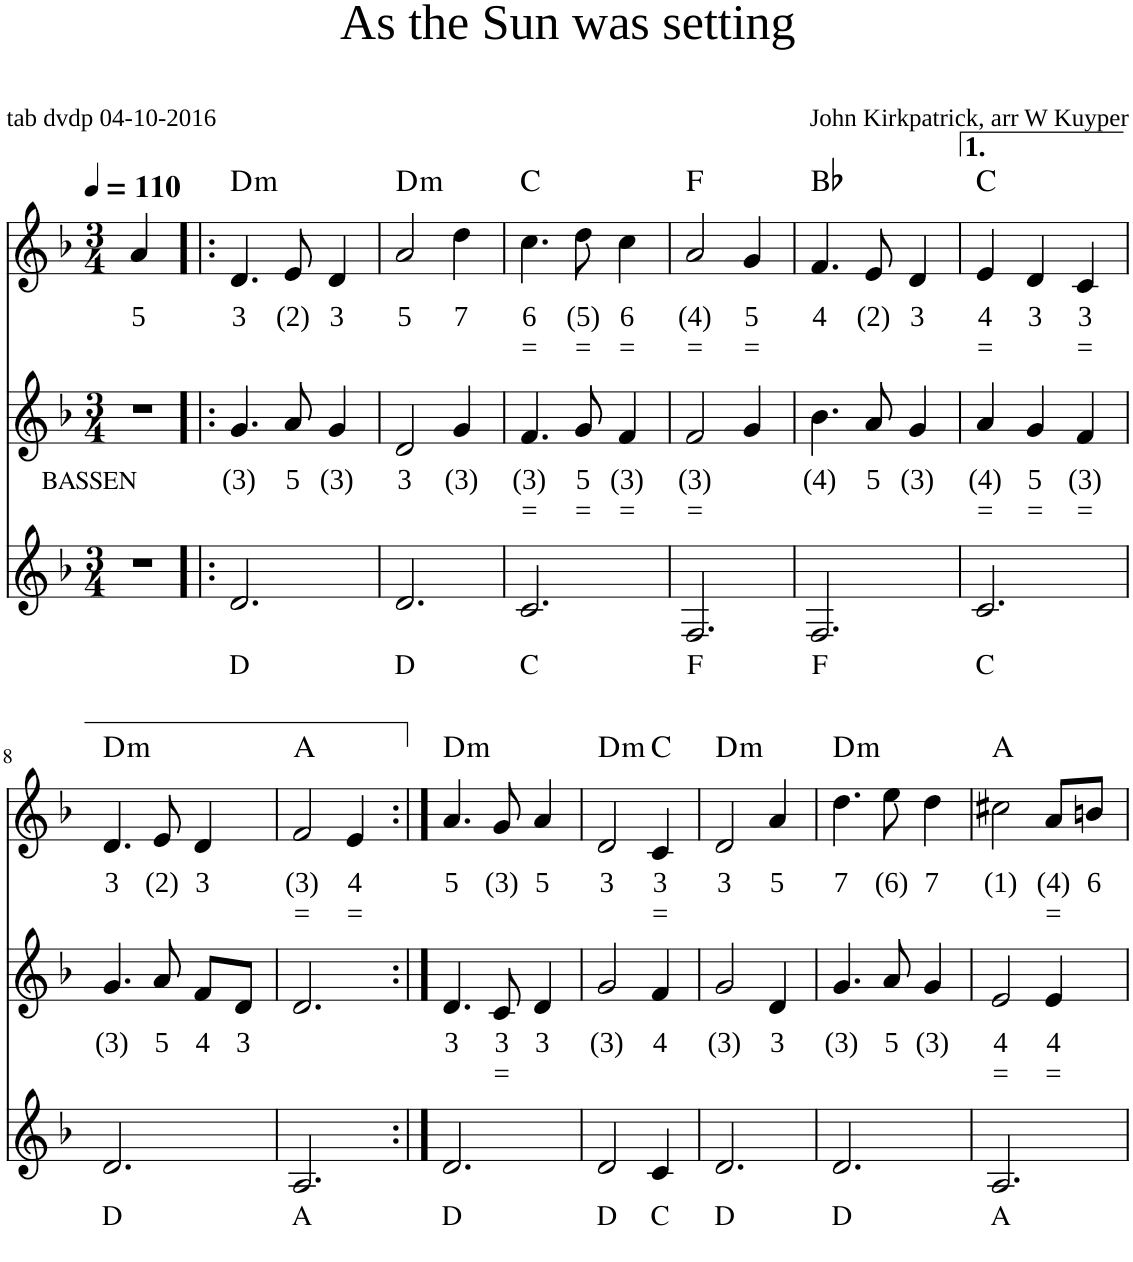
**kern	**text	**kern	**text	**text	**kern	**text	**text	**harte
*part3	*part3	*part2	*part2	*part2	*part1	*part1	*part1	*part1
*staff3	*staff3	*staff2	*staff2	*staff2	*staff1	*staff1	*staff1	*
*I"Voice	*	*I"Voice	*	*	*I"Voice	*	*	*
*clefG2	*	*clefG2	*	*	*clefG2	*	*	*
*k[b-]	*	*k[b-]	*	*	*k[b-]	*	*	*
*M3/4	*	*M3/4	*	*	*M3/4	*	*	*
*MM110	*	*MM110	*	*	*MM110	*	*	*
=1	=1	=1	=1	=1	=1	=1	=1	=1
!LO:TX:a:t=BASSEN	!	!	!	!	!	!	!	!
!	!	!	!	!	!	!LO:LY:b	!	!
2.r	.	2.r	.	.	4a/	5	.	.
.	.	.	.	.	2ryy	.	.	.
=2!|:	=2!|:	=2!|:	=2!|:	=2!|:	=2!|:	=2!|:	=2!|:	=2!|:
!	!LO:LY:b	!	!LO:LY:b	!	!	!LO:LY:b	!	!LO:H:kt=m
2.d/	D	4.g/	(3)	.	4.d/	3	.	D:min
!	!	!	!LO:LY:b	!	!	!LO:LY:b	!	!
.	.	8a/	5	.	8e/	(2)	.	.
!	!	!	!LO:LY:b	!	!	!LO:LY:b	!	!
.	.	4g/	(3)	.	4d/	3	.	.
=3	=3	=3	=3	=3	=3	=3	=3	=3
!	!LO:LY:b	!	!LO:LY:b	!	!	!LO:LY:b	!	!LO:H:kt=m
2.d/	D	2d/	3	.	2a/	5	.	D:min
!	!	!	!LO:LY:b	!	!	!LO:LY:b	!	!
.	.	4g/	(3)	.	4dd\	7	.	.
=4	=4	=4	=4	=4	=4	=4	=4	=4
!	!LO:LY:b	!	!LO:LY:b	!LO:LY:b	!	!LO:LY:b	!LO:LY:b	!
2.c/	C	4.f/	(3)	=	4.cc\	6	=	C:maj
!	!	!	!LO:LY:b	!LO:LY:b	!	!LO:LY:b	!LO:LY:b	!
.	.	8g/	5	=	8dd\	(5)	=	.
!	!	!	!LO:LY:b	!LO:LY:b	!	!LO:LY:b	!LO:LY:b	!
.	.	4f/	(3)	=	4cc\	6	=	.
=5	=5	=5	=5	=5	=5	=5	=5	=5
!	!LO:LY:b	!	!LO:LY:b	!LO:LY:b	!	!LO:LY:b	!LO:LY:b	!
2.F/	F	2f/	(3)	=	2a/	(4)	=	F:maj
!	!	!	!	!	!	!LO:LY:b	!LO:LY:b	!
.	.	4g/	.	.	4g/	5	=	.
=6	=6	=6	=6	=6	=6	=6	=6	=6
!	!LO:LY:b	!	!LO:LY:b	!	!	!LO:LY:b	!	!
2.F/	F	4.b-\	(4)	.	4.f/	4	.	Bb:maj
!	!	!	!LO:LY:b	!	!	!LO:LY:b	!	!
.	.	8a/	5	.	8e/	(2)	.	.
!	!	!	!LO:LY:b	!	!	!LO:LY:b	!	!
.	.	4g/	(3)	.	4d/	3	.	.
=7	=7	=7	=7	=7	=7	=7	=7	=7
!	!LO:LY:b	!	!LO:LY:b	!LO:LY:b	!	!LO:LY:b	!LO:LY:b	!
2.c/	C	4a/	(4)	=	4e/	4	=	C:maj
!	!	!	!LO:LY:b	!LO:LY:b	!	!LO:LY:b	!	!
.	.	4g/	5	=	4d/	3	.	.
!	!	!	!LO:LY:b	!LO:LY:b	!	!LO:LY:b	!LO:LY:b	!
.	.	4f/	(3)	=	4c/	3	=	.
!!LO:LB:g=z
=8	=8	=8	=8	=8	=8	=8	=8	=8
!	!LO:LY:b	!	!LO:LY:b	!	!	!LO:LY:b	!	!LO:H:kt=m
2.d/	D	4.g/	(3)	.	4.d/	3	.	D:min
!	!	!	!LO:LY:b	!	!	!LO:LY:b	!	!
.	.	8a/	5	.	8e/	(2)	.	.
!	!	!	!LO:LY:b	!	!	!LO:LY:b	!	!
.	.	8f/L	4	.	4d/	3	.	.
!	!	!	!LO:LY:b	!	!	!	!	!
.	.	8d/J	3	.	.	.	.	.
=9	=9	=9	=9	=9	=9	=9	=9	=9
!	!LO:LY:b	!	!	!	!	!LO:LY:b	!LO:LY:b	!
2.A/	A	2.d/	.	.	2f/	(3)	=	A:maj
!	!	!	!	!	!	!LO:LY:b	!LO:LY:b	!
.	.	.	.	.	4e/	4	=	.
=10:|!	=10:|!	=10:|!	=10:|!	=10:|!	=10:|!	=10:|!	=10:|!	=10:|!
!	!LO:LY:b	!	!LO:LY:b	!	!	!LO:LY:b	!	!LO:H:kt=m
2.d/	D	4.d/	3	.	4.a/	5	.	D:min
!	!	!	!LO:LY:b	!LO:LY:b	!	!LO:LY:b	!	!
.	.	8c/	3	=	8g/	(3)	.	.
!	!	!	!LO:LY:b	!	!	!LO:LY:b	!	!
.	.	4d/	3	.	4a/	5	.	.
=11	=11	=11	=11	=11	=11	=11	=11	=11
!	!LO:LY:b	!	!LO:LY:b	!	!	!LO:LY:b	!	!LO:H:kt=m
2d/	D	2g/	(3)	.	2d/	3	.	D:min
!	!LO:LY:b	!	!LO:LY:b	!	!	!LO:LY:b	!LO:LY:b	!
4c/	C	4f/	4	.	4c/	3	=	C:maj
=12	=12	=12	=12	=12	=12	=12	=12	=12
!	!LO:LY:b	!	!LO:LY:b	!	!	!LO:LY:b	!	!LO:H:kt=m
2.d/	D	2g/	(3)	.	2d/	3	.	D:min
!	!	!	!LO:LY:b	!	!	!LO:LY:b	!	!
.	.	4d/	3	.	4a/	5	.	.
=13	=13	=13	=13	=13	=13	=13	=13	=13
!	!LO:LY:b	!	!LO:LY:b	!	!	!LO:LY:b	!	!LO:H:kt=m
2.d/	D	4.g/	(3)	.	4.dd\	7	.	D:min
!	!	!	!LO:LY:b	!	!	!LO:LY:b	!	!
.	.	8a/	5	.	8ee\	(6)	.	.
!	!	!	!LO:LY:b	!	!	!LO:LY:b	!	!
.	.	4g/	(3)	.	4dd\	7	.	.
=14	=14	=14	=14	=14	=14	=14	=14	=14
!	!LO:LY:b	!	!LO:LY:b	!LO:LY:b	!	!LO:LY:b	!	!
2.A/	A	2e/	4	=	2cc#X\	(1)	.	A:maj
!	!	!	!LO:LY:b	!LO:LY:b	!	!LO:LY:b	!LO:LY:b	!
.	.	4e/	4	=	8a/L	(4)	=	.
!	!	!	!	!	!	!LO:LY:b	!	!
.	.	.	.	.	8bn/J	6	.	.
=	=	=	=	=	=	=	=	=
*-	*-	*-	*-	*-	*-	*-	*-	*-
